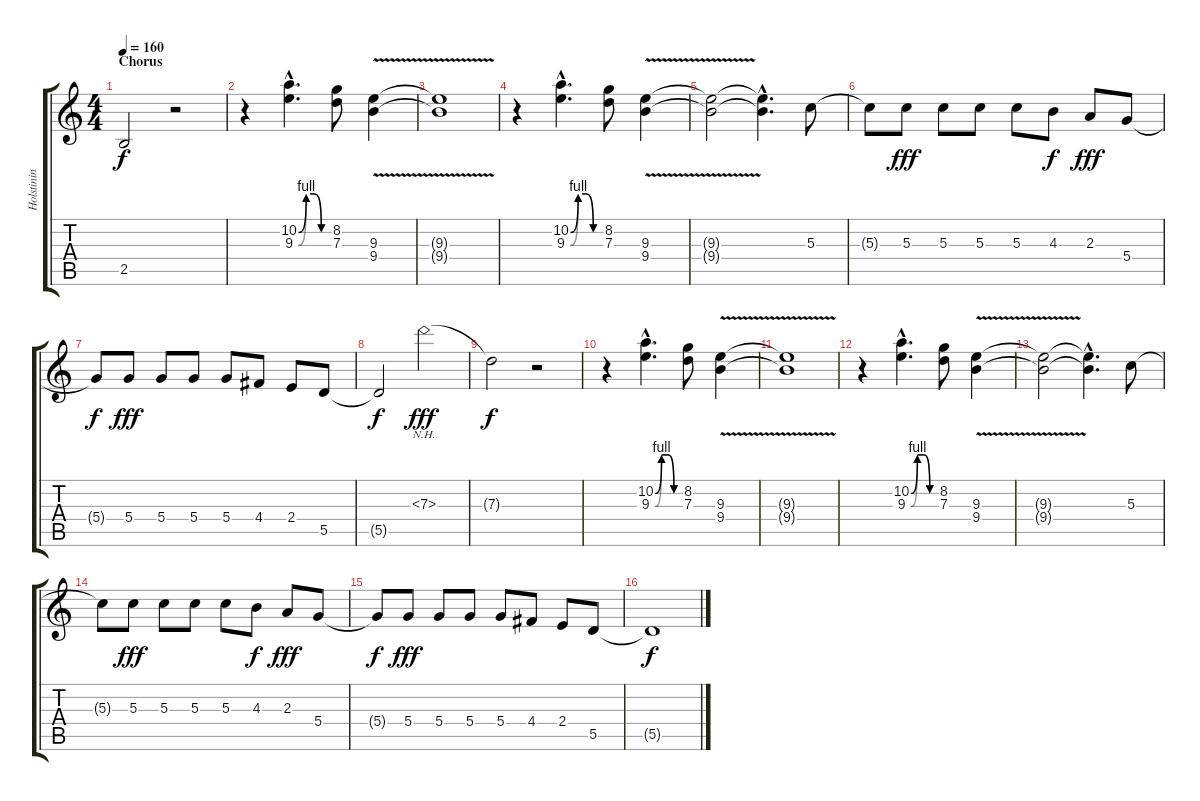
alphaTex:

\track ("Holstinin" "Holstinin") {instrument distortionguitar}
\staff {score tabs}
\tuning (E4 B3 G3 D3 A2 E2) {hide}
\ts (4 4)
\section ("" "Chorus")
\tempo 160
\clef g2
\ks c
2.5{t}.2{dy f} r.2 |
r.4 (10.2{be (custom 0 0 15 4 30 4 45 0 60 0) hac} 9.3{be (custom 0 0 15 4 30 4 45 0 60 0) hac}).4{d} (8.2 7.3).8 (9.3{v} 9.4{v}).4 |
(9.3{t} 9.4{t}).1 |
r.4 (10.2{be (custom 0 0 15 4 30 4 45 0 60 0) hac} 9.3{be (custom 0 0 15 4 30 4 45 0 60 0) hac}).4{d} (8.2 7.3).8 (9.3{v} 9.4{v}).4 |
(9.3{t} 9.4{t}).2 (9.3{hac t} 9.4{hac t}).4{d} 5.3.8 |
5.3{t}.8 5.3.8{dy fff} 5.3.8 5.3.8 5.3.8 4.3.8{dy f} 2.3.8{dy fff} 5.4.8 |
5.4{t}.8{dy f} 5.4.8{dy fff} 5.4.8 5.4.8 5.4.8 4.4.8 2.4.8 5.5.8 |
5.5{t}.2{dy f} 7.3{nh}.2{dy fff} |
7.3{t}.2{dy f} r.2 |
r.4 (10.2{be (custom 0 0 15 4 30 4 45 0 60 0) hac} 9.3{be (custom 0 0 15 4 30 4 45 0 60 0) hac}).4{d} (8.2 7.3).8 (9.3{v} 9.4{v}).4 |
(9.3{t} 9.4{t}).1 |
r.4 (10.2{be (custom 0 0 15 4 30 4 45 0 60 0) hac} 9.3{be (custom 0 0 15 4 30 4 45 0 60 0) hac}).4{d} (8.2 7.3).8 (9.3{v} 9.4{v}).4 |
(9.3{t} 9.4{t}).2 (9.3{hac t} 9.4{hac t}).4{d} 5.3.8 |
5.3{t}.8 5.3.8{dy fff} 5.3.8 5.3.8 5.3.8 4.3.8{dy f} 2.3.8{dy fff} 5.4.8 |
5.4{t}.8{dy f} 5.4.8{dy fff} 5.4.8 5.4.8 5.4.8 4.4.8 2.4.8 5.5.8 |
5.5{t}.1{dy f}
